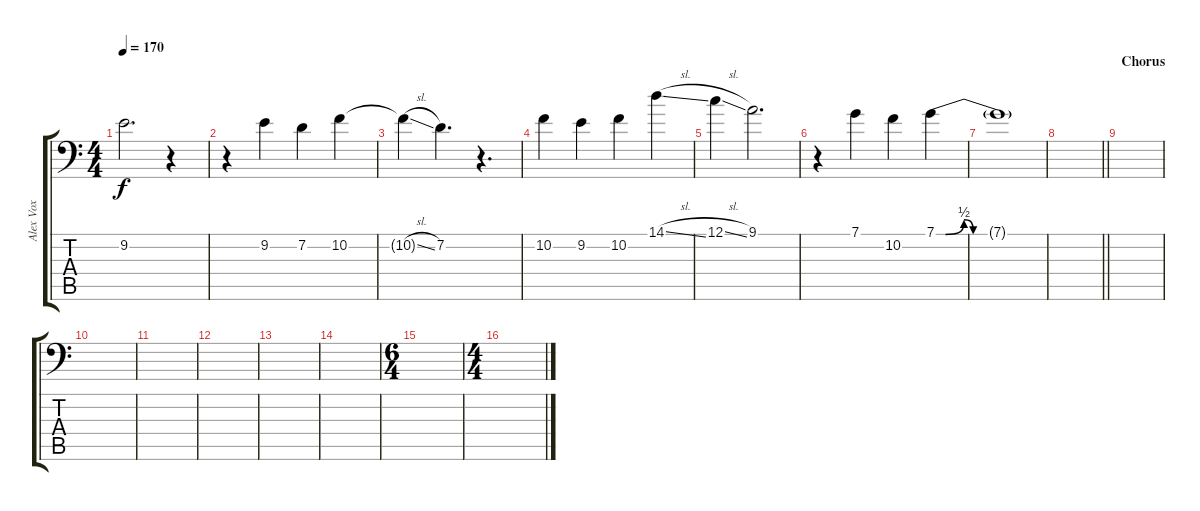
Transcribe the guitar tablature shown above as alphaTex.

\track ("Alex Vox" "Alex Vox") {instrument englishhorn}
\staff {score tabs}
\tuning (C4 G3 Eb3 Bb2 F2 Bb1) {hide}
\ts (4 4)
\tempo 170
\clef f4
\ks c
9.2.2{d dy f} r.4 |
r.4 9.2.4 7.2.4 10.2.4 |
10.2{sl t}.4 7.2.4{d} r.4{d} |
10.2.4 9.2.4 10.2.4 14.1{sl}.4 |
12.1{sl}.4 9.1.2{d} |
r.4 7.1.4 10.2.4 7.1{be (custom 0 0 5 0 15 2 20 0 60 0)}.4 |
7.1{t}.1 |
\barLineRight lightlight
|
\section ("" "Chorus")
|
|
|
|
|
|
\ts (6 4)
|
\ts (4 4)
